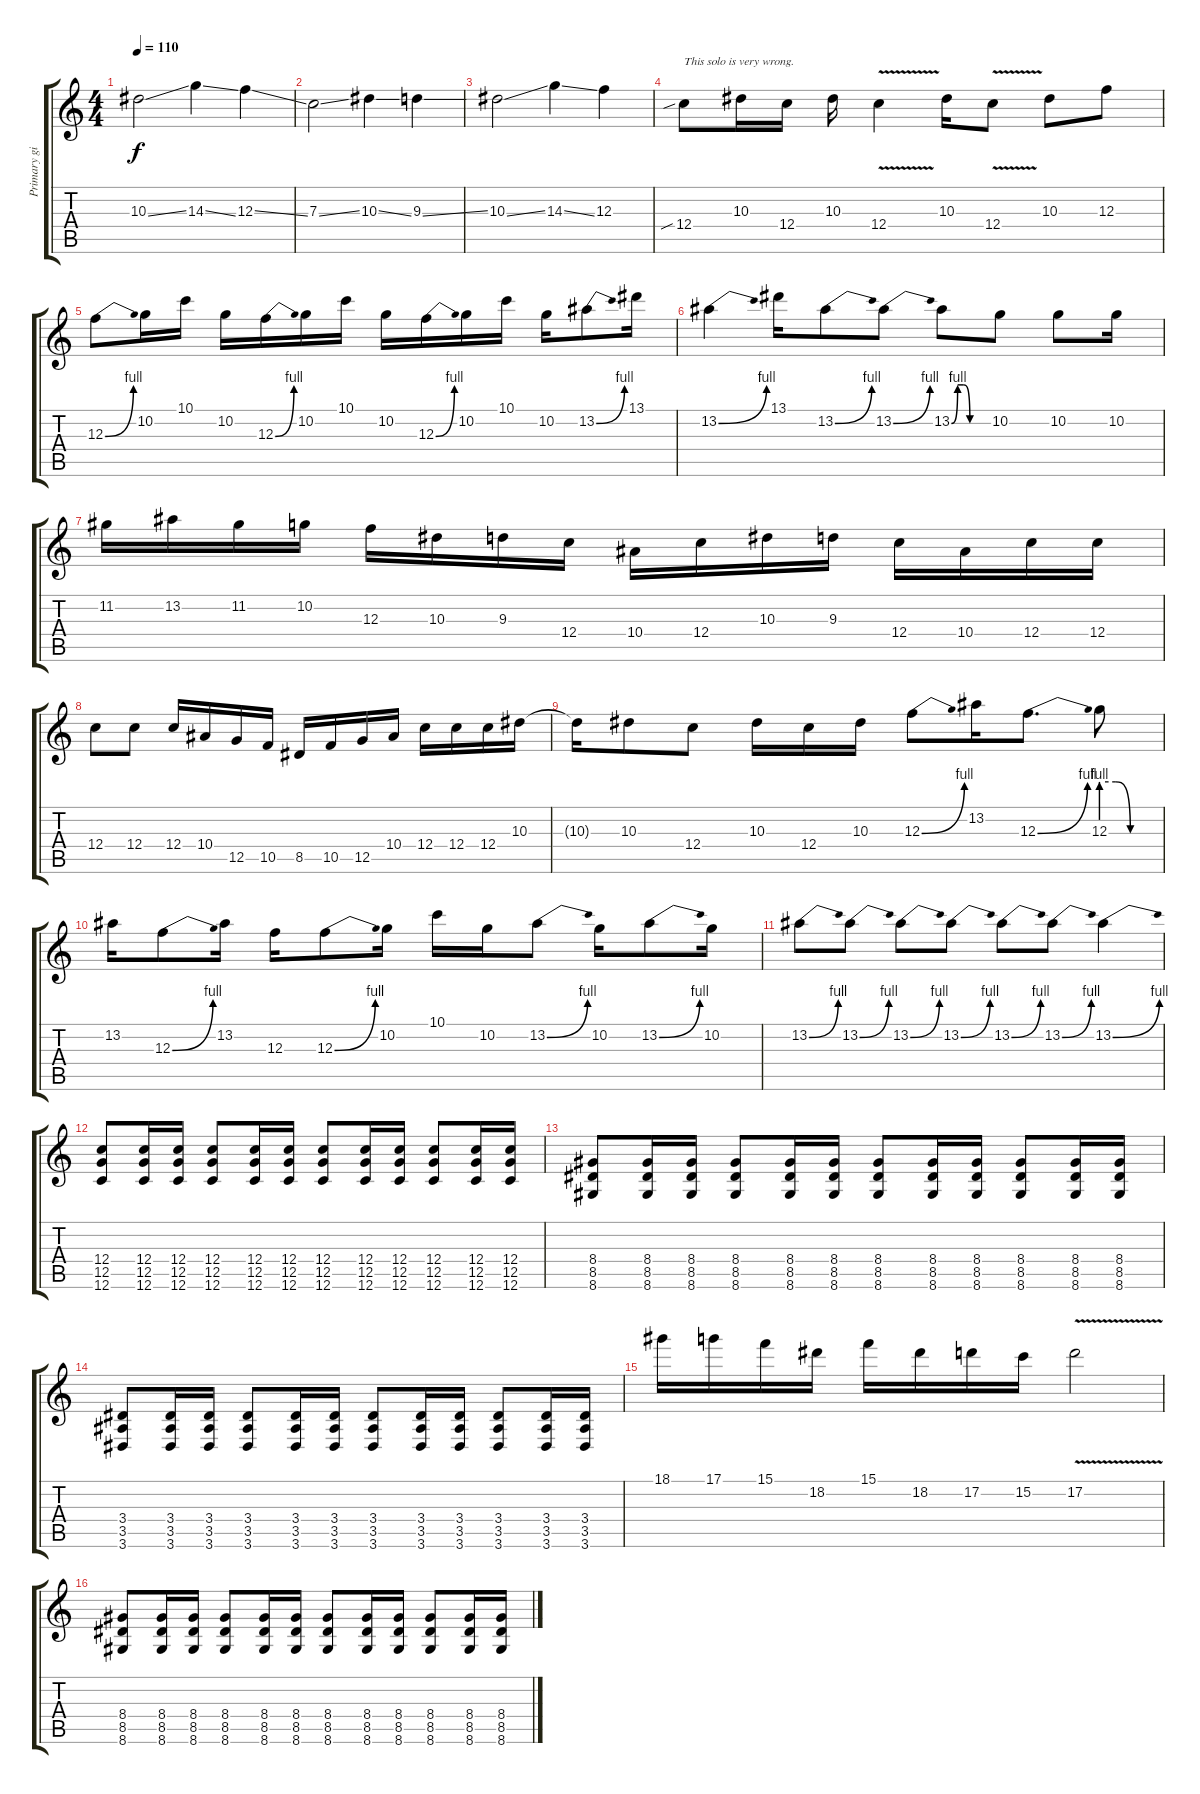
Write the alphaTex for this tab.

\track ("Primary gitbox" "Primary gi") {instrument overdrivenguitar}
\staff {score tabs}
\tuning (D4 A3 F3 C3 G2 C2) {hide}
\ts (4 4)
\tempo 110
\clef g2
\ks c
10.3{ss}.2{dy f} 14.3{ss}.4 12.3{ss}.4 |
7.3{ss}.2 10.3{ss}.4 9.3{ss}.4 |
10.3{ss}.2 14.3{ss}.4 12.3.4 |
12.4{sib}.8{txt "This solo is very wrong."} 10.3.16 12.4.16 10.3.16 12.4{v}.4 10.3.16 12.4{v}.8 10.3.8 12.3.8 |
12.3{be (bend 0 0 60 4)}.8 10.2.16 10.1.16 10.2.16 12.3{be (bend 0 0 60 4)}.16 10.2.16 10.1.16 10.2.16 12.3{be (bend 0 0 60 4)}.16 10.2.16 10.1.16 10.2.16 13.2{be (bend 0 0 60 4)}.8 13.1.16 |
13.2{be (bend 0 0 60 4)}.4 13.1.16 13.2{be (bend 0 0 60 4)}.8 13.2{be (bend 0 0 60 4)}.8 13.2{be (custom 0 0 10 4 20 4 30 0 60 0)}.8 10.2.8 10.2.8 10.2.16 |
11.2.16 13.2.16 11.2.16 10.2.16 12.3.16 10.3.16 9.3.16 12.4.16 10.4.16 12.4.16 10.3.16 9.3.16 12.4.16 10.4.16 12.4.16 12.4.16 |
12.4.8 12.4.8 12.4.16 10.4.16 12.5.16 10.5.16 8.5.16 10.5.16 12.5.16 10.4.16 12.4.16 12.4.16 12.4.16 10.3.16 |
10.3{t}.16 10.3.8 12.4.8 10.3.16 12.4.16 10.3.16 12.3{be (bend 0 0 60 4)}.8 13.2.16 12.3{be (bend 0 0 60 4)}.8{d} 12.3{be (custom 0 4 15 4 30 0 60 0)}.8 |
13.2.16 12.3{be (bend 0 0 60 4)}.8 13.2.16 12.3.16 12.3{be (bend 0 0 60 4)}.8 10.2.16 10.1.16 10.2.16 13.2{be (bend 0 0 60 4)}.8 10.2.16 13.2{be (bend 0 0 60 4)}.8 10.2.16 |
13.2{be (bend 0 0 60 4)}.8 13.2{be (bend 0 0 60 4)}.8 13.2{be (bend 0 0 60 4)}.8 13.2{be (bend 0 0 60 4)}.8 13.2{be (bend 0 0 60 4)}.8 13.2{be (bend 0 0 60 4)}.8 13.2{be (bend 0 0 60 4)}.4 |
(12.4 12.5 12.6).8 (12.4 12.5 12.6).16 (12.4 12.5 12.6).16 (12.4 12.5 12.6).8 (12.4 12.5 12.6).16 (12.4 12.5 12.6).16 (12.4 12.5 12.6).8 (12.4 12.5 12.6).16 (12.4 12.5 12.6).16 (12.4 12.5 12.6).8 (12.4 12.5 12.6).16 (12.4 12.5 12.6).16 |
(8.4 8.5 8.6).8 (8.4 8.5 8.6).16 (8.4 8.5 8.6).16 (8.4 8.5 8.6).8 (8.4 8.5 8.6).16 (8.4 8.5 8.6).16 (8.4 8.5 8.6).8 (8.4 8.5 8.6).16 (8.4 8.5 8.6).16 (8.4 8.5 8.6).8 (8.4 8.5 8.6).16 (8.4 8.5 8.6).16 |
(3.4 3.5 3.6).8 (3.4 3.5 3.6).16 (3.4 3.5 3.6).16 (3.4 3.5 3.6).8 (3.4 3.5 3.6).16 (3.4 3.5 3.6).16 (3.4 3.5 3.6).8 (3.4 3.5 3.6).16 (3.4 3.5 3.6).16 (3.4 3.5 3.6).8 (3.4 3.5 3.6).16 (3.4 3.5 3.6).16 |
18.1.16 17.1.16 15.1.16 18.2.16 15.1.16 18.2.16 17.2.16 15.2.16 17.2{v}.2 |
(8.4 8.5 8.6).8 (8.4 8.5 8.6).16 (8.4 8.5 8.6).16 (8.4 8.5 8.6).8 (8.4 8.5 8.6).16 (8.4 8.5 8.6).16 (8.4 8.5 8.6).8 (8.4 8.5 8.6).16 (8.4 8.5 8.6).16 (8.4 8.5 8.6).8 (8.4 8.5 8.6).16 (8.4 8.5 8.6).16
